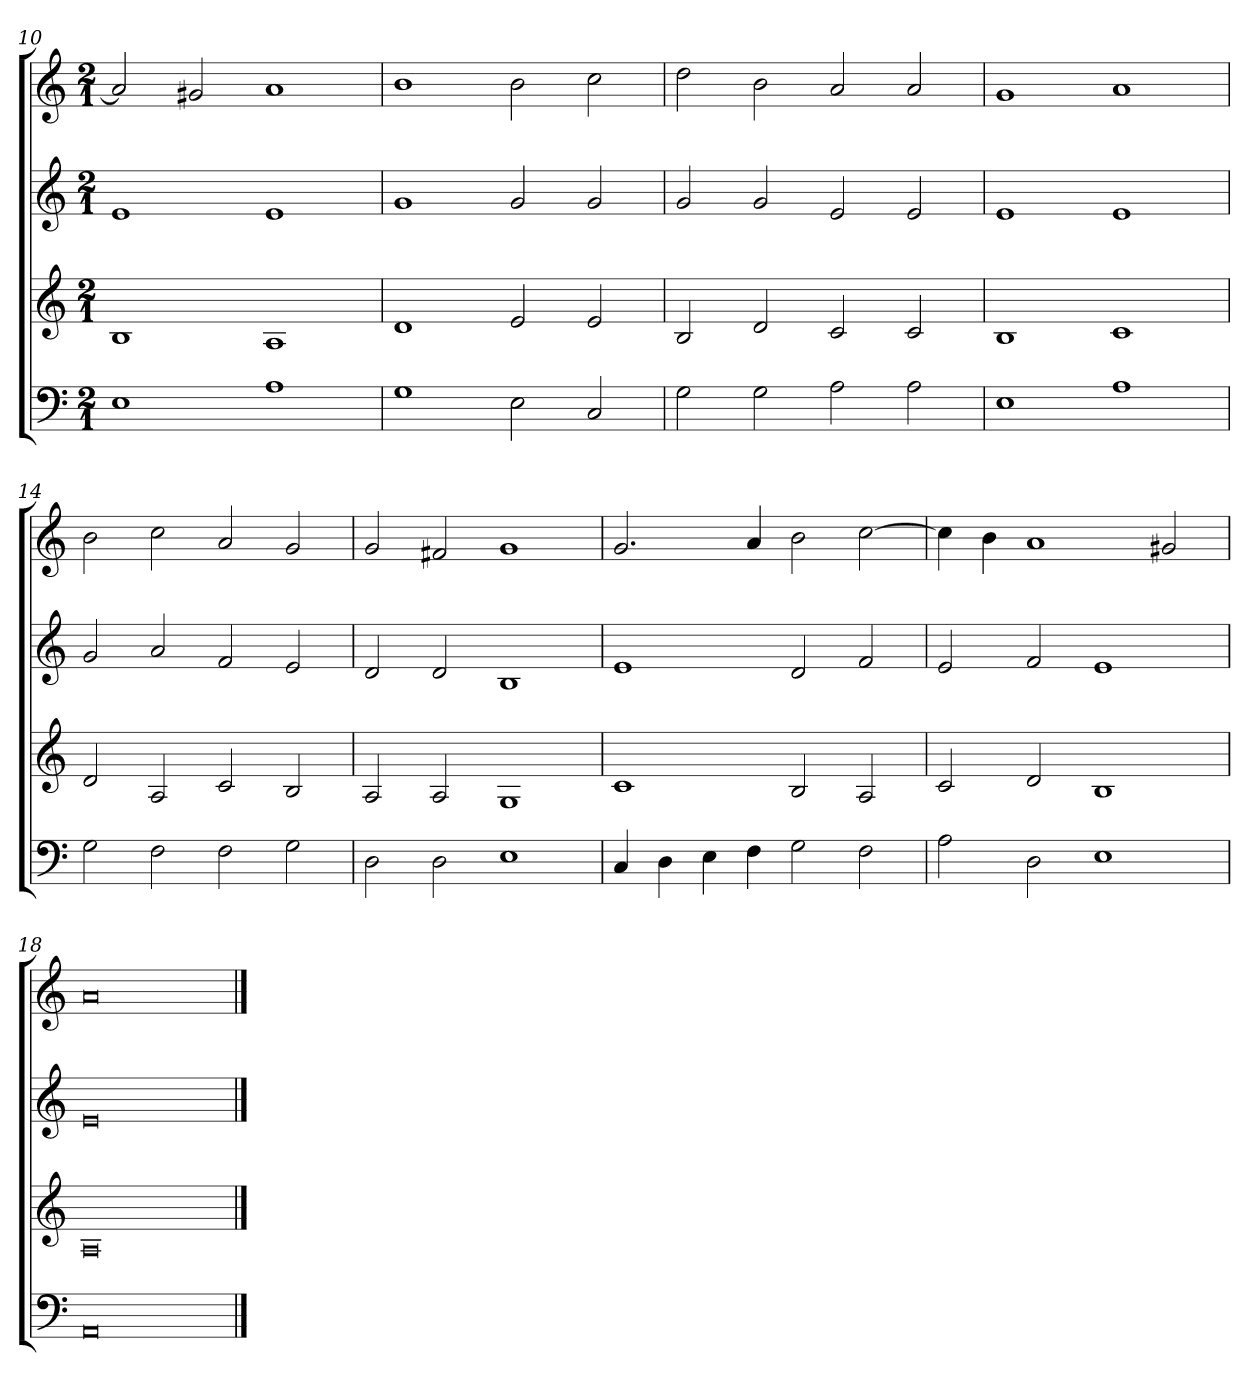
**kern	**kern	**kern	**kern
*part4	*part3	*part2	*part1
*staff4	*staff3	*staff2	*staff1
*clefF4	*clefG2	*clefG2	*clefG2
*k[]	*k[]	*k[]	*k[]
*M2/1	*M2/1	*M2/1	*M2/1
=10	=10	=10	=10
1E	1B	1e	2a]
.	.	.	2g#X
1A	1A	1e	1a
=11	=11	=11	=11
1G	1d	1g	1b
2E	2e	2g	2b
2C	2e	2g	2cc
=12	=12	=12	=12
2G	2B	2g	2dd
2G	2d	2g	2b
2A	2c	2e	2a
2A	2c	2e	2a
=13	=13	=13	=13
1E	1B	1e	1g
1A	1c	1e	1a
=14	=14	=14	=14
2G	2d	2g	2b
2F	2A	2a	2cc
2F	2c	2f	2a
2G	2B	2e	2g
=15	=15	=15	=15
2D	2A	2d	2g
2D	2A	2d	2f#X
1E	1G	1B	1g
=16	=16	=16	=16
4C	1c	1e	2.g
4D	.	.	.
4E	.	.	.
4F	.	.	4a
2G	2B	2d	2b
2F	2A	2f	[2cc
=17	=17	=17	=17
2A	2c	2e	4cc]
.	.	.	4b
2D	2d	2f	1a
1E	1B	1e	.
.	.	.	2g#X
=18	=18	=18	=18
0AA	0A	0e	0a
==	==	==	==
*-	*-	*-	*-
